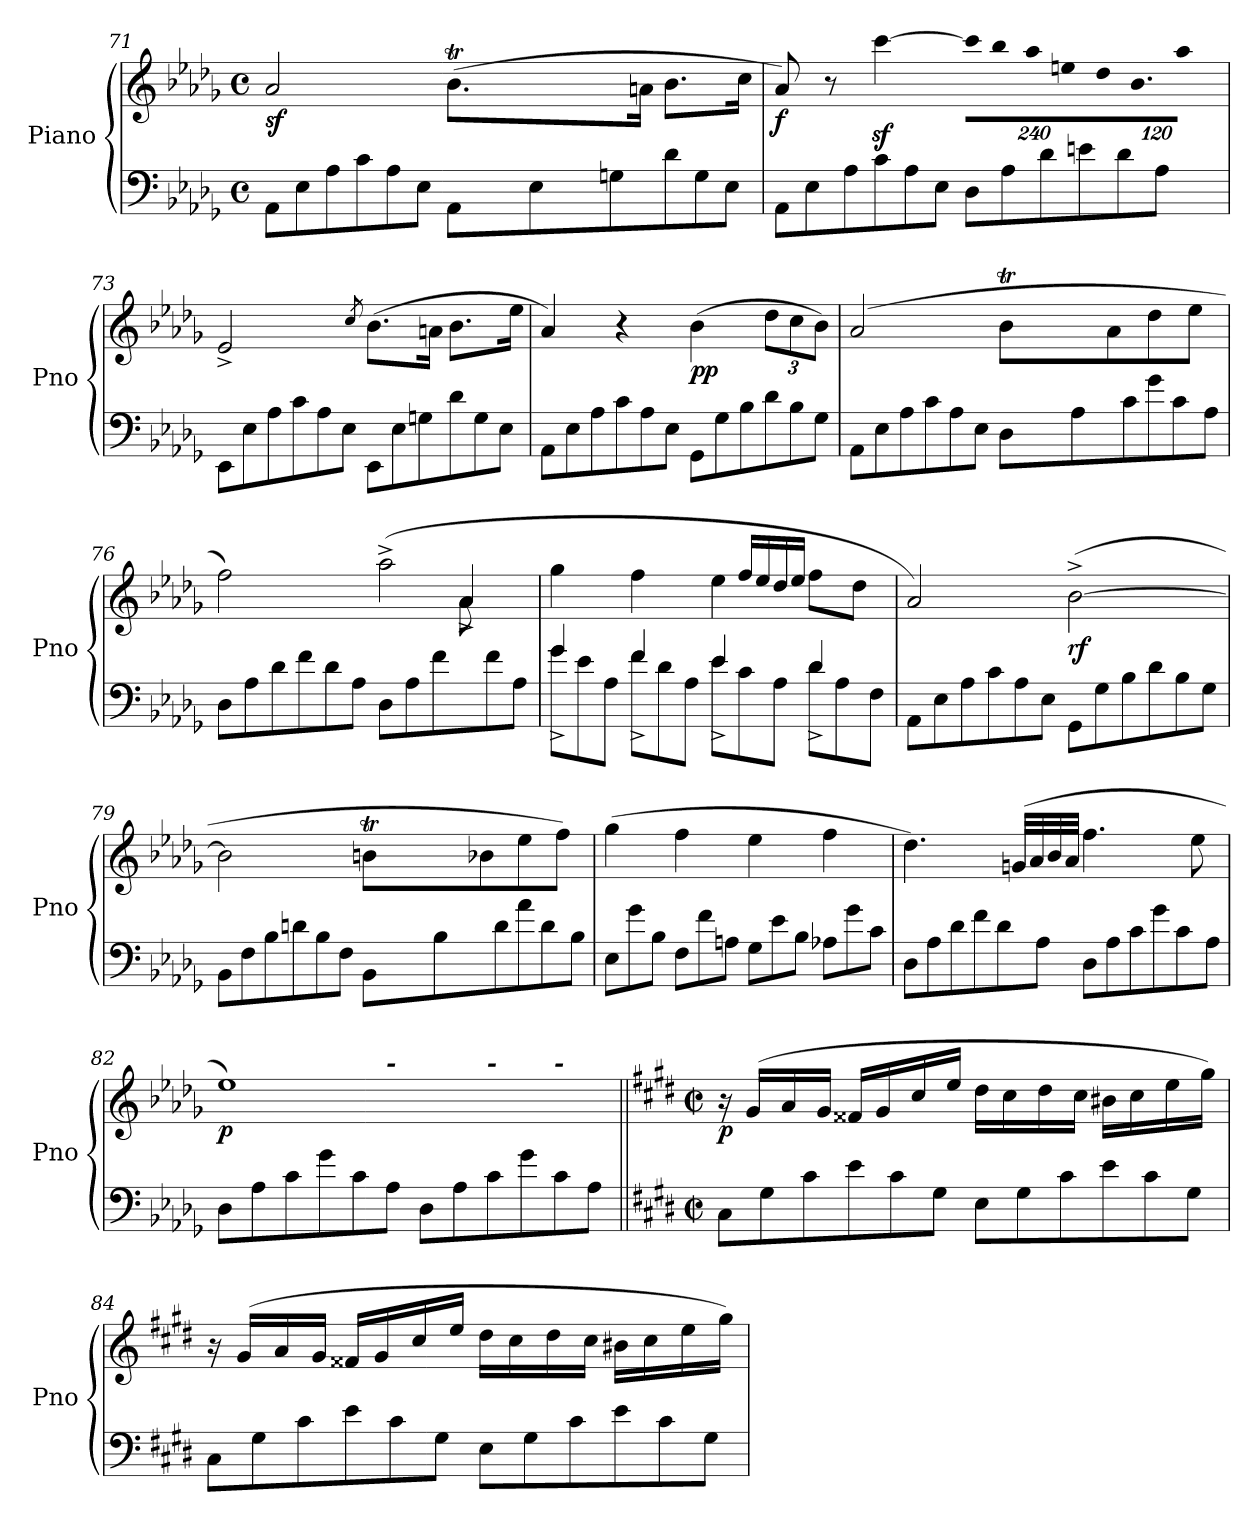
**kern	**kern	**dynam
*part1	*part1	*part1
*staff2	*staff1	*staff1/2
*I"Piano	*	*
*I'Pno	*	*
!!LO:PB:g=z
*clefF4	*clefG2	*
*k[b-e-a-d-g-]	*k[b-e-a-d-g-]	*
*M4/4	*M4/4	*
*met(c)	*met(c)	*
*Xtuplet	*	*
=71	=71	=71
*	*^	*
!	!	!	!LO:DY:b
12AA-\L	2a-/	48%25ryy	sf
12E-\	.	.	.
12A-\	.	.	.
12c\	.	.	.
12A-\	.	.	.
12E-\J	.	.	.
12AA-\L	(>8.b-T\L	.	.
*	*	*Xtuplet	*
.	.	48ccyy	.
.	.	48b-yy	.
.	.	48ccyy	.
12E-\	.	48b-yy	.
.	.	48ccyy	.
.	.	48b-yy	.
.	.	48ccyy	.
12Gn\	.	48b-yy	.
.	16an\Jk	4ryy	.
12d-\	8.b-\L	.	.
12G\	.	.	.
12E-\J	.	.	.
.	16cc\Jk	16ryy	.
=72	=72	=72	=72
!	!	!	!LO:DY:b
*	*v	*v	*
12AA-\L	8a-/)	f
12E-\	.	.
.	8r	.
12A-\	.	.
12c\	[4cccz<\	.
12A-\	.	.
12E-\J	.	.
*	*tuplet	*
*	*Xbrackettup	*
!	!LO:N:vis=8	!
12D-\L	1920%137ccc\L]	.
!	!LO:N:vis=8	!
.	1920%137bb-\	.
12A-\	.	.
!	!LO:N:vis=8	!
.	1920%137aa-\	.
12d-\	.	.
!	!LO:N:vis=8	!
.	1920%137een\	.
12en\	.	.
!	!LO:N:vis=8	!
.	1920%137dd-\	.
12d-\	.	.
!	!LO:N:vis=8.	!
.	960%103b-\	.
12A-\J	.	.
!	!LO:N:vis=16	!
.	640%23aa-\Jk	.
!!LO:LB:g=z
=73	=73	=73
12EE-\L	2e-^/	.
12E-\	.	.
12A-\	.	.
12c\	.	.
12A-\	.	.
12E-\J	.	.
.	8qcc/	.
12EE-\L	(>8.b-\L	.
12E-\	.	.
12Gn\	.	.
.	16an\Jk	.
12d-\	8.b-\L	.
12G\	.	.
12E-\J	.	.
.	16ee-\Jk	.
!!LO:LB:g=z
=74	=74	=74
12AA-\L	4a-/)	.
12E-\	.	.
12A-\	.	.
12c\	4r	.
12A-\	.	.
12E-\J	.	.
!	!	!LO:DY:b
12GG-\L	(>4b-\	pp
12G-\	.	.
12B-\	.	.
12d-\	12dd-\L	.
12B-\	12cc\	.
12G-\J	12b-\J)	.
=75	=75	=75
*	*^	*
12AA-\L	(>2a-/	2ryy	.
12E-\	.	.	.
12A-\	.	.	.
12c\	.	.	.
12A-\	.	.	.
12E-\J	.	.	.
*	*	*Xtuplet	*
12D-\L	8b-T\L	48ryy	.
.	.	48ccyy	.
.	.	48b-yy	.
.	.	48ccyy	.
12A-\	.	48b-yy	.
.	.	48ccyy	.
.	8a-\	4.ryy	.
12c\	.	.	.
12g-\	8dd-\	.	.
12c\	.	.	.
.	8ee-\J	.	.
12A-\J	.	.	.
=76	=76	=76	=76
*	*	*^	*
12D-\L	2ff\)	2.ryy	2.ryy	.
12A-\	.	.	.	.
12d-\	.	.	.	.
12f\	.	.	.	.
12d-\	.	.	.	.
12A-\J	.	.	.	.
12D-\L	(>2aa-^\	.	.	.
12A-\	.	.	.	.
12f\	.	.	.	.
12ryy	.	4a-^/	12a-\	.
12f\	.	.	6ryy	.
12A-\J	.	.	.	.
*	*	*v	*v	*
!!LO:LB:g=z
=77	=77	=77	=77
*^	*	*	*
12g-\L	4g-^/	4gg-\	2ryy	.
12e-\	.	.	.	.
12A-\J	.	.	.	.
12f\L	4f^/	4ff\	.	.
12d-\	.	.	.	.
12A-\J	.	.	.	.
12e-\L	4e-^/	4ee-\	12ryy	.
12c\	.	.	24ff/LL	.
.	.	.	24ee-/	.
12A-\J	.	.	24dd-/	.
.	.	.	24ee-/JJ	.
12d-\L	4d-^/	8ff\L	4ryy	.
12A-\	.	.	.	.
.	.	8dd-\J	.	.
12F\J	.	.	.	.
*v	*v	*	*	*
*	*v	*v	*
=78	=78	=78
12AA-\L	2a-/)	.
12E-\	.	.
12A-\	.	.
12c\	.	.
12A-\	.	.
12E-\J	.	.
!	!	!LO:DY:b
12GG-\L	(>[2b-^\	rf
12G-\	.	.
12B-\	.	.
12d-\	.	.
12B-\	.	.
12G-\J	.	.
=79	=79	=79
*	*^	*
12BB-\L	2b-\]	2ryy	.
12F\	.	.	.
12B-\	.	.	.
12dn\	.	.	.
12B-\	.	.	.
12F\J	.	.	.
12BB-\L	8bnt\L	48ryy	.
.	.	48dd-yy	.
.	.	48byy	.
.	.	48dd-yy	.
12B-\	.	48byy	.
.	.	48dd-yy	.
.	8b-X\	4.ryy	.
12d\	.	.	.
12a-\	8ee-\	.	.
12d\	.	.	.
.	8ff\J)	.	.
12B-\J	.	.	.
*	*v	*v	*
!!LO:LB:g=z
=80	=80	=80
12E-\L	(>4gg-\	.
12g-\	.	.
12B-\J	.	.
12F\L	4ff\	.
12f\	.	.
12An\J	.	.
12G-\L	4ee-\	.
12e-\	.	.
12B-\J	.	.
12A-X\L	4ff\	.
12g-\	.	.
12c\J	.	.
=81	=81	=81
12D-\L	4.dd-\)	.
12A-\	.	.
12d-\	.	.
12f\	.	.
12d-\	.	.
.	(>32gn/LLL	.
.	32a-/	.
12A-\J	.	.
.	32b-/	.
.	32a-/JJJ	.
12D-\L	4.ff\	.
12A-\	.	.
12c\	.	.
12g-\	.	.
12c\	.	.
.	8ee-\	.
12A-\J	.	.
!!LO:PB:g=z
=82	=82	=82
!	!LO:TX:a:Bi:t=riten. -	!
!	!	!LO:DY:b
*	*^	*
*	*	*^	*
*	*	*	*^	*
12D-\L	1ee-)	3ryy	3%2ryy	3%2ryy	p
12A-\	.	.	.	.	.
12c\	.	.	.	.	.
12g-\	.	.	.	.	.
12c\	.	12ryy	.	.	.
!	!	!LO:TX:a:Bi:t=-	!	!	!
12A-\J	.	3..ryy	.	.	.
12D-\L	.	.	.	.	.
12A-\	.	.	.	.	.
!	!	!	!LO:TX:a:Bi:t=-	!	!
12c\	.	.	3ryy	6ryy	.
12g-\	.	.	.	.	.
!	!	!	!	!LO:TX:a:Bi:t=-	!
12c\	.	.	.	6ryy	.
12A-\J	.	.	.	.	.
*	*v	*v	*v	*v	*
!!LO:LB:g=z
=83||	=83||	=83||
*k[f#c#g#d#]	*k[f#c#g#d#]	*
*M4/4	*M4/4	*
*met(c|)	*met(c|)	*
*	*^	*
*	*	*^	*
*	*	*	*^	*
!	!LO:TX:a:B:t=Presto	!	!	!	!
!	!	!	!	!	!LO:DY:b
*	*v	*v	*v	*v	*
12C#\L	16r	p
.	(>16g#/LL	.
12G#\	.	.
.	16a/	.
12c#\	.	.
.	16g#/JJ	.
12e\	16f##X/LL	.
.	16g#/	.
12c#\	.	.
.	16cc#/	.
12G#\J	.	.
.	16ee/JJ	.
12E\L	16dd#\LL	.
.	16cc#\	.
12G#\	.	.
.	16dd#\	.
12c#\	.	.
.	16cc#\JJ	.
12e\	16b#X\LL	.
.	16cc#\	.
12c#\	.	.
.	16ee\	.
12G#\J	.	.
.	16gg#\JJ)	.
=84	=84	=84
12C#\L	16r	.
.	(>16g#/LL	.
12G#\	.	.
.	16a/	.
12c#\	.	.
.	16g#/JJ	.
12e\	16f##X/LL	.
.	16g#/	.
12c#\	.	.
.	16cc#/	.
12G#\J	.	.
.	16ee/JJ	.
12E\L	16dd#\LL	.
.	16cc#\	.
12G#\	.	.
.	16dd#\	.
12c#\	.	.
.	16cc#\JJ	.
12e\	16b#X\LL	.
.	16cc#\	.
12c#\	.	.
.	16ee\	.
12G#\J	.	.
.	16gg#\JJ)	.
=	=	=
*-	*-	*-
